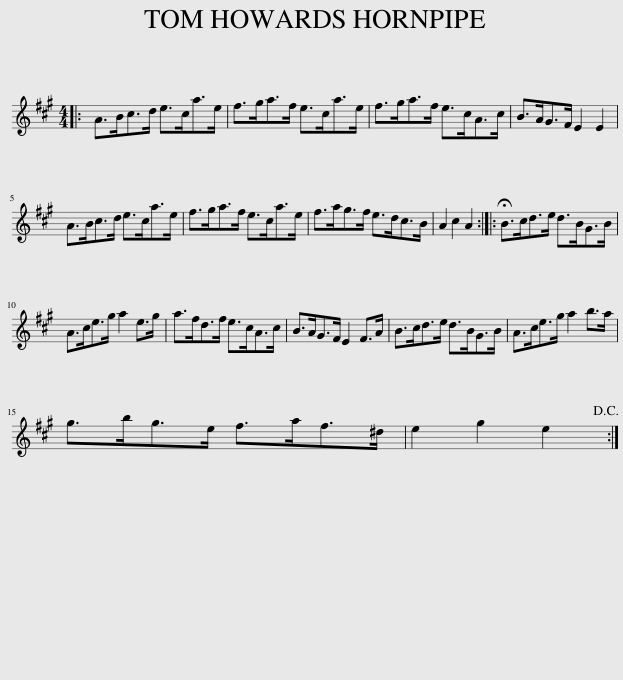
X:1
L:1/8
M:4/4
I:linebreak $
K:A
V:1 treble
V:1
|: A>Bc>d e>ca>e | f>ga>f e>ca>e | f>ga>f e>cA>c | B>AG>F E2 E2 |$ A>Bc>d e>ca>e | %5
 f>ga>f e>ca>e | f>ag>f e>dc>B | A2 c2 A2 :: !fermata!B>cd>e d>BG>B |$ A>ce>g a2 e>g | %10
 a>fd>f e>cA>c | B>AG>F E2 F>A | B>cd>e d>BG>B | A>ce>g a2 b>a |$ g>bg>e f>af>^d | %15
 e2 g2 e2!D.C.! :| %16
